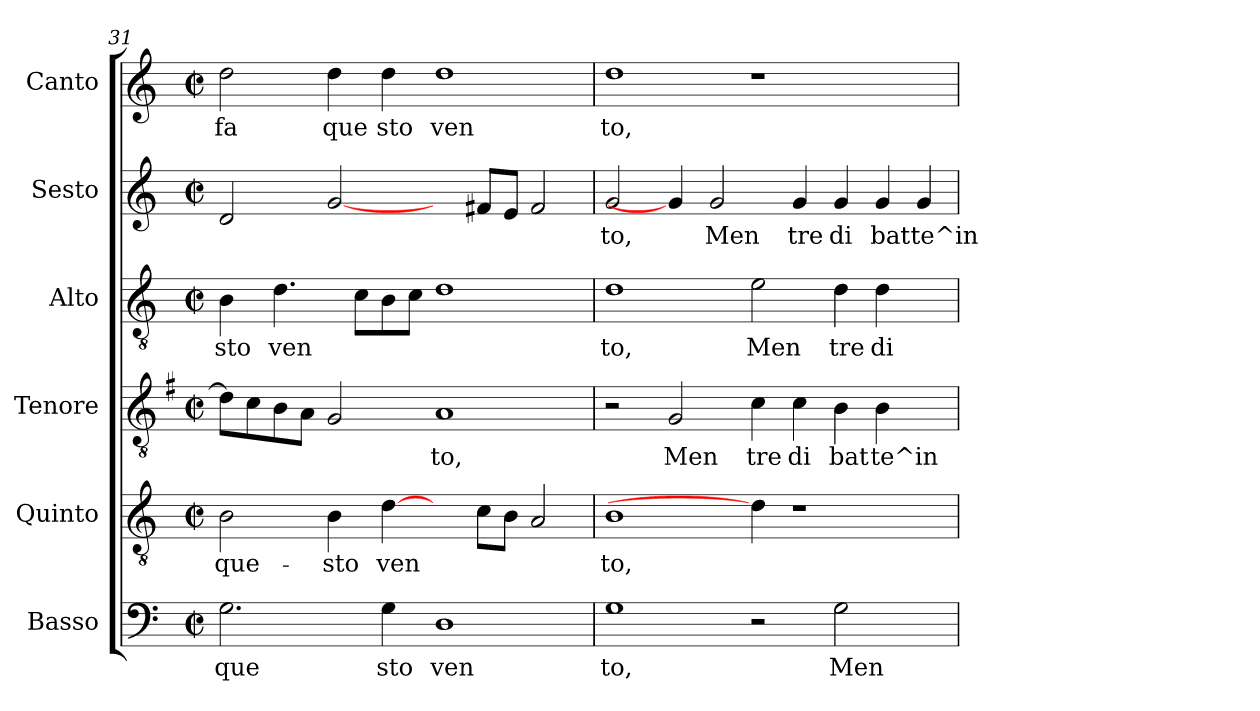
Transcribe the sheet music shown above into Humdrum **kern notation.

**kern	**text	**kern	**text	**kern	**text	**kern	**text	**kern	**text	**kern	**text
*part6	*part6	*part5	*part5	*part4	*part4	*part3	*part3	*part2	*part2	*part1	*part1
*staff6	*staff6	*staff5	*staff5	*staff4	*staff4	*staff3	*staff3	*staff2	*staff2	*staff1	*staff1
*I"Basso	*	*I"Quinto	*	*I"Tenore	*	*I"Alto	*	*I"Sesto	*	*I"Canto	*
*clefF4	*	*clefGv2	*	*clefGv2	*	*clefGv2	*	*clefG2	*	*clefG2	*
*	*	*	*	*ITrd-3c-5	*	*	*	*	*	*	*
*k[]	*	*k[]	*	*k[]	*	*k[]	*	*k[]	*	*k[]	*
*C:	*	*C:	*	*C:	*	*C:	*	*C:	*	*C:	*
*M2/2	*	*M2/2	*	*M2/2	*	*M2/2	*	*M2/2	*	*M2/2	*
*met(c|)	*	*met(c|)	*	*met(c|)	*	*met(c|)	*	*met(c|)	*	*met(c|)	*
=31	=31	=31	=31	=31	=31	=31	=31	=31	=31	=31	=31
!	!LO:LY:b:cj	!	!LO:LY:b:cj	!	!LO:LY:b:cj	!	!LO:LY:b:cj	!	!LO:LY:b:cj	!	!LO:LY:b:cj
2.G\	que	2B\	que-	8g\L]	--	4B\	-sto	2d/	--	2dd\	fa
!	!	!	!	!	!LO:LY:b:cj	!	!	!	!	!	!
.	.	.	.	8f\	--	.	.	.	.	.	.
!	!	!	!	!	!LO:LY:b:cj	!	!LO:LY:b:cj	!	!	!	!
.	.	.	.	8e\	--	4.d\	ven-	.	.	.	.
!	!	!	!	!	!LO:LY:b:cj	!	!	!	!	!	!
.	.	.	.	8d\J	--	.	.	.	.	.	.
!	!	!	!LO:LY:b:cj	!	!LO:LY:b:cj	!	!	!	!LO:LY:b:cj	!	!LO:LY:b:cj
.	.	4B\	-sto	2c/	--	.	.	[2g/	--	4dd\	que
!	!	!	!	!	!	!	!LO:LY:b:cj	!	!	!	!
.	.	.	.	.	.	8c\L	--	.	.	.	.
!	!LO:LY:b:cj	!	!LO:LY:b:cj	!	!	!	!LO:LY:b:cj	!	!	!	!LO:LY:b:cj
4G\	sto	[4d\	ven-	.	.	8B\	--	.	.	4dd\	sto
!	!	!	!	!	!	!	!LO:LY:b:cj	!	!	!	!
.	.	.	.	.	.	8c\J	--	.	.	.	.
!	!LO:LY:b:cj	!	!	!	!LO:LY:b:cj	!	!LO:LY:b:cj	!	!	!	!LO:LY:b:cj
1D	ven	4ryy	.	1d	-to,	1d	--	4ryy	.	1dd	ven
!	!	!	!LO:LY:b:cj	!	!	!	!	!	!LO:LY:b:cj	!	!
.	.	8c\L	--	.	.	.	.	8f#/L	--	.	.
!	!	!	!LO:LY:b:cj	!	!	!	!	!	!LO:LY:b:cj	!	!
.	.	8B\J	--	.	.	.	.	8e/J	--	.	.
!	!	!	!LO:LY:b:cj	!	!	!	!	!	!LO:LY:b:cj	!	!
.	.	2A/	--	.	.	.	.	2f#/	--	.	.
!!LO:PB:g=z
=32	=32	=32	=32	=32	=32	=32	=32	=32	=32	=32	=32
!	!LO:LY:b:cj	!	!LO:LY:b:cj	!	!	!	!LO:LY:b:cj	!	!LO:LY:b:cj	!	!LO:LY:a:cj
1G	to,	1B	-to,	2r	.	1d	-to,	2g/	-to,	1dd	to,
!	!	!	!	!	!LO:LY:b:cj	!	!	!	!	!	!
.	.	.	.	2c/	Men	.	.	4g/]	.	.	.
!	!	!	!	!	!	!	!	!	!LO:LY:b:cj	!	!
.	.	.	.	.	.	.	.	2g/	Men	.	.
!	!	!	!	!	!LO:LY:b:cj	!	!LO:LY:b:cj	!	!	!	!
2r	.	4d\]	.	4f\	tre	2e\	Men	.	.	1r	.
!	!	!	!	!	!LO:LY:b:cj	!	!	!	!LO:LY:b:cj	!	!
.	.	1r	.	4f\	di	.	.	4g/	tre	.	.
!	!LO:LY:b:cj	!	!	!	!LO:LY:b:cj	!	!LO:LY:b:cj	!	!LO:LY:b:cj	!	!
2G\	Men-	.	.	4e\	bat	4d\	tre	4g/	di	.	.
!	!	!	!	!	!LO:LY:b:cj	!	!LO:LY:b:cj	!	!LO:LY:b:cj	!	!
.	.	.	.	4e\	te^in	4d\	di	4g/	bat	.	.
!	!	!	!	!	!	!	!	!	!LO:LY:b:cj	!	!
4ryy	.	.	.	4ryy	.	4ryy	.	4g/	te^in	4ryy	.
=	=	=	=	=	=	=	=	=	=	=	=
*-	*-	*-	*-	*-	*-	*-	*-	*-	*-	*-	*-
